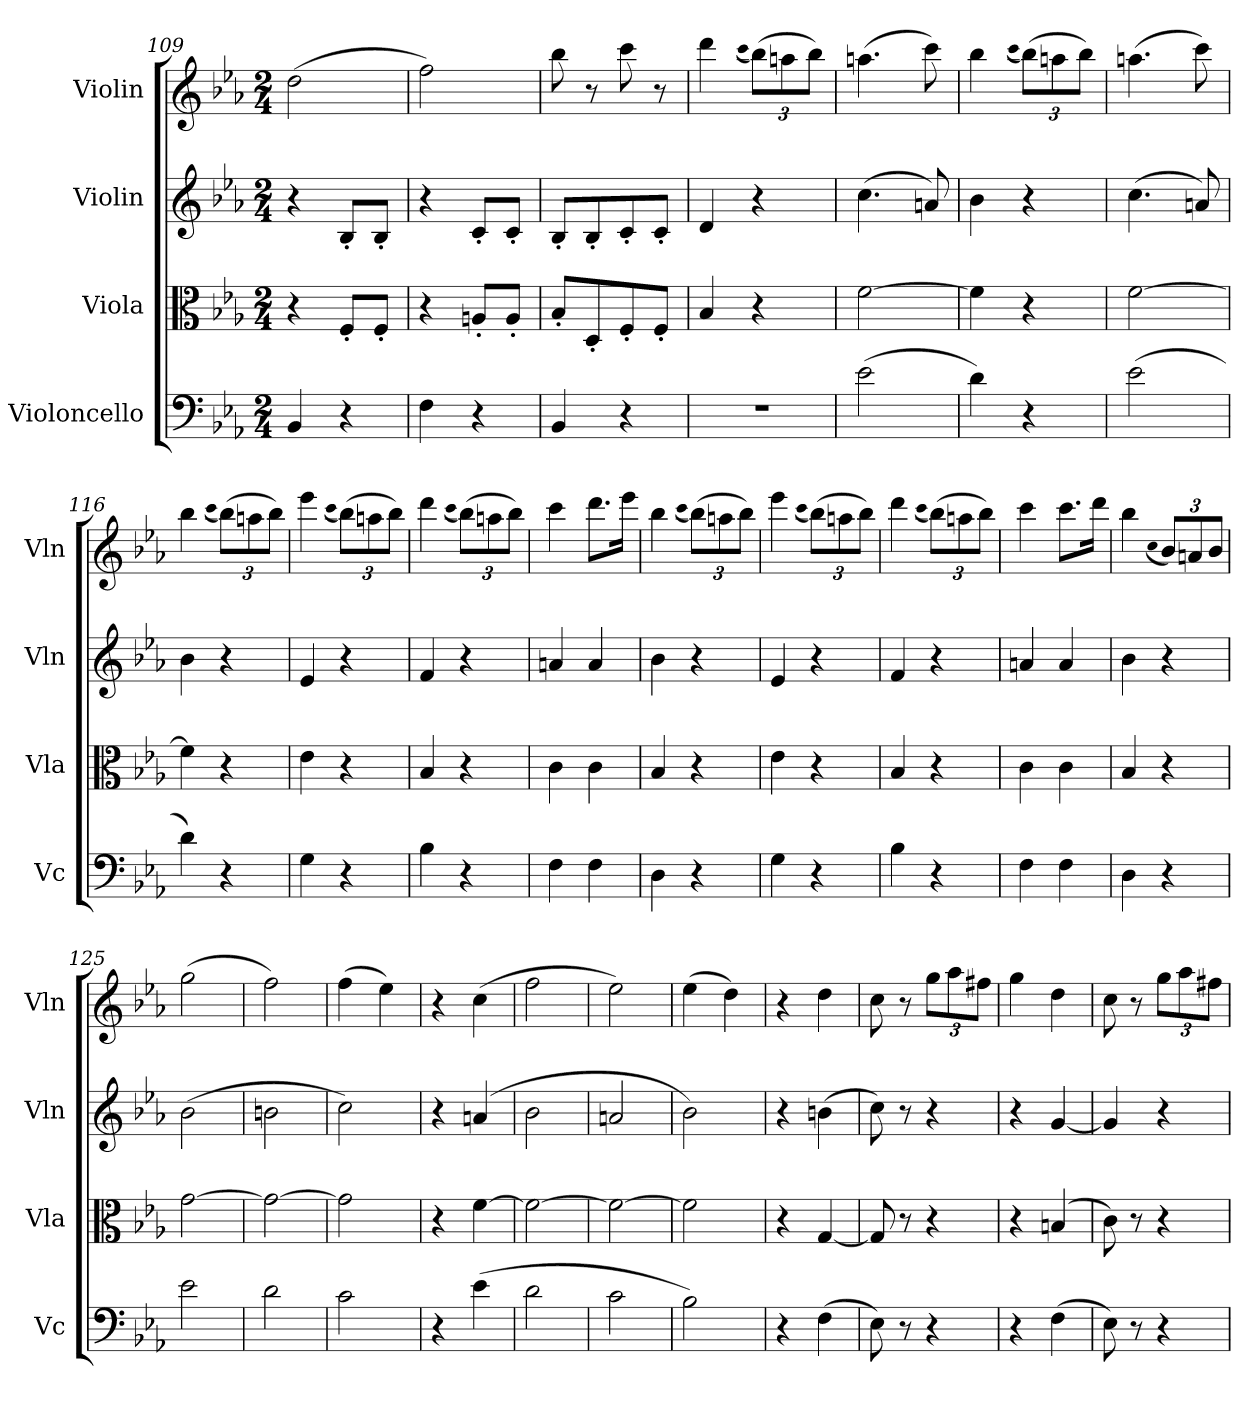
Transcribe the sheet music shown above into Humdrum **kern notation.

**kern	**kern	**kern	**kern
*part4	*part3	*part2	*part1
*staff4	*staff3	*staff2	*staff1
*I"Violoncello	*I"Viola	*I"Violin	*I"Violin
*I'Vc	*I'Vla	*I'Vln	*I'Vln
*clefF4	*clefC3	*clefG2	*clefG2
*k[b-e-a-]	*k[b-e-a-]	*k[b-e-a-]	*k[b-e-a-]
*M2/4	*M2/4	*M2/4	*M2/4
=109	=109	=109	=109
4BB-/	4r	4r	(2dd\
4r	8F'/L	8B-'/L	.
.	8F'/J	8B-'/J	.
=110	=110	=110	=110
4F\	4r	4r	2ff\)
4r	8An'/L	8c'/L	.
.	8A'/J	8c'/J	.
=111	=111	=111	=111
4BB-/	8B-'/L	8B-'/L	8bb-\
.	8D'/	8B-'/	8r
4r	8F'/	8c'/	8ccc\
.	8F'/J	8c'/J	8r
=112	=112	=112	=112
2r	4B-/	4d/	4ddd\
.	.	.	(qccc
.	4r	4r	(12bb-\L)
.	.	.	12aan\
.	.	.	12bb-\J)
=113	=113	=113	=113
(2e-\	[2f\	(4.cc\	(4.aan\
.	.	8an/)	8ccc\)
=114	=114	=114	=114
4d\)	4f\]	4b-\	4bb-\
.	.	.	(qccc
4r	4r	4r	(12bb-\L)
.	.	.	12aan\
.	.	.	12bb-\J)
=115	=115	=115	=115
(2e-\	[2f\	(4.cc\	(4.aan\
.	.	8an/)	8ccc\)
=116	=116	=116	=116
4d\)	4f\]	4b-\	4bb-\
.	.	.	(qccc
4r	4r	4r	(12bb-\L)
.	.	.	12aan\
.	.	.	12bb-\J)
=117	=117	=117	=117
4G\	4e-\	4e-/	4eee-\
.	.	.	(qccc
4r	4r	4r	(12bb-\L)
.	.	.	12aan\
.	.	.	12bb-\J)
=118	=118	=118	=118
4B-\	4B-/	4f/	4ddd\
.	.	.	(qccc
4r	4r	4r	(12bb-\L)
.	.	.	12aan\
.	.	.	12bb-\J)
=119	=119	=119	=119
4F\	4c\	4an/	4ccc\
4F\	4c\	4a/	8.ddd\L
.	.	.	16eee-\Jk
=120	=120	=120	=120
4D\	4B-/	4b-\	4bb-\
.	.	.	(qccc
4r	4r	4r	(12bb-\L)
.	.	.	12aan\
.	.	.	12bb-\J)
=121	=121	=121	=121
4G\	4e-\	4e-/	4eee-\
.	.	.	(qccc
4r	4r	4r	(12bb-\L)
.	.	.	12aan\
.	.	.	12bb-\J)
=122	=122	=122	=122
4B-\	4B-/	4f/	4ddd\
.	.	.	(qccc
4r	4r	4r	(12bb-\L)
.	.	.	12aan\
.	.	.	12bb-\J)
=123	=123	=123	=123
4F\	4c\	4an/	4ccc\
4F\	4c\	4a/	8.ccc\L
.	.	.	16ddd\Jk
=124	=124	=124	=124
4D\	4B-/	4b-\	4bb-\
.	.	.	(qcc
4r	4r	4r	12b-/L)
.	.	.	12an/
.	.	.	12b-/J
=125	=125	=125	=125
2e-\	[2g\	(2b-\	(2gg\
=126	=126	=126	=126
2d\	2g\_	2bn\	2ff\)
=127	=127	=127	=127
2c\	2g\]	2cc\)	(4ff\
.	.	.	4ee-\)
=128	=128	=128	=128
4r	4r	4r	4r
(4e-\	[4f\	(4an/	(4cc\
=129	=129	=129	=129
2d\	2f\_	2b-\	2ff\
=130	=130	=130	=130
2c\	2f\_	2an/	2ee-\)
=131	=131	=131	=131
2B-\)	2f\]	2b-\)	(4ee-\
.	.	.	4dd\)
=132	=132	=132	=132
4r	4r	4r	4r
(4F\	[4G/	(4bn\	4dd\
=133	=133	=133	=133
8E-\)	8G/]	8cc\)	8cc\
8r	8r	8r	8r
4r	4r	4r	12gg\L
.	.	.	12aa-\
.	.	.	12ff#X\J
=134	=134	=134	=134
4r	4r	4r	4gg\
(4F\	(4Bn/	[4g/	4dd\
=135	=135	=135	=135
8E-\)	8c\)	4g/]	8cc\
8r	8r	.	8r
4r	4r	4r	12gg\L
.	.	.	12aa-\
.	.	.	12ff#X\J
=	=	=	=
*-	*-	*-	*-
